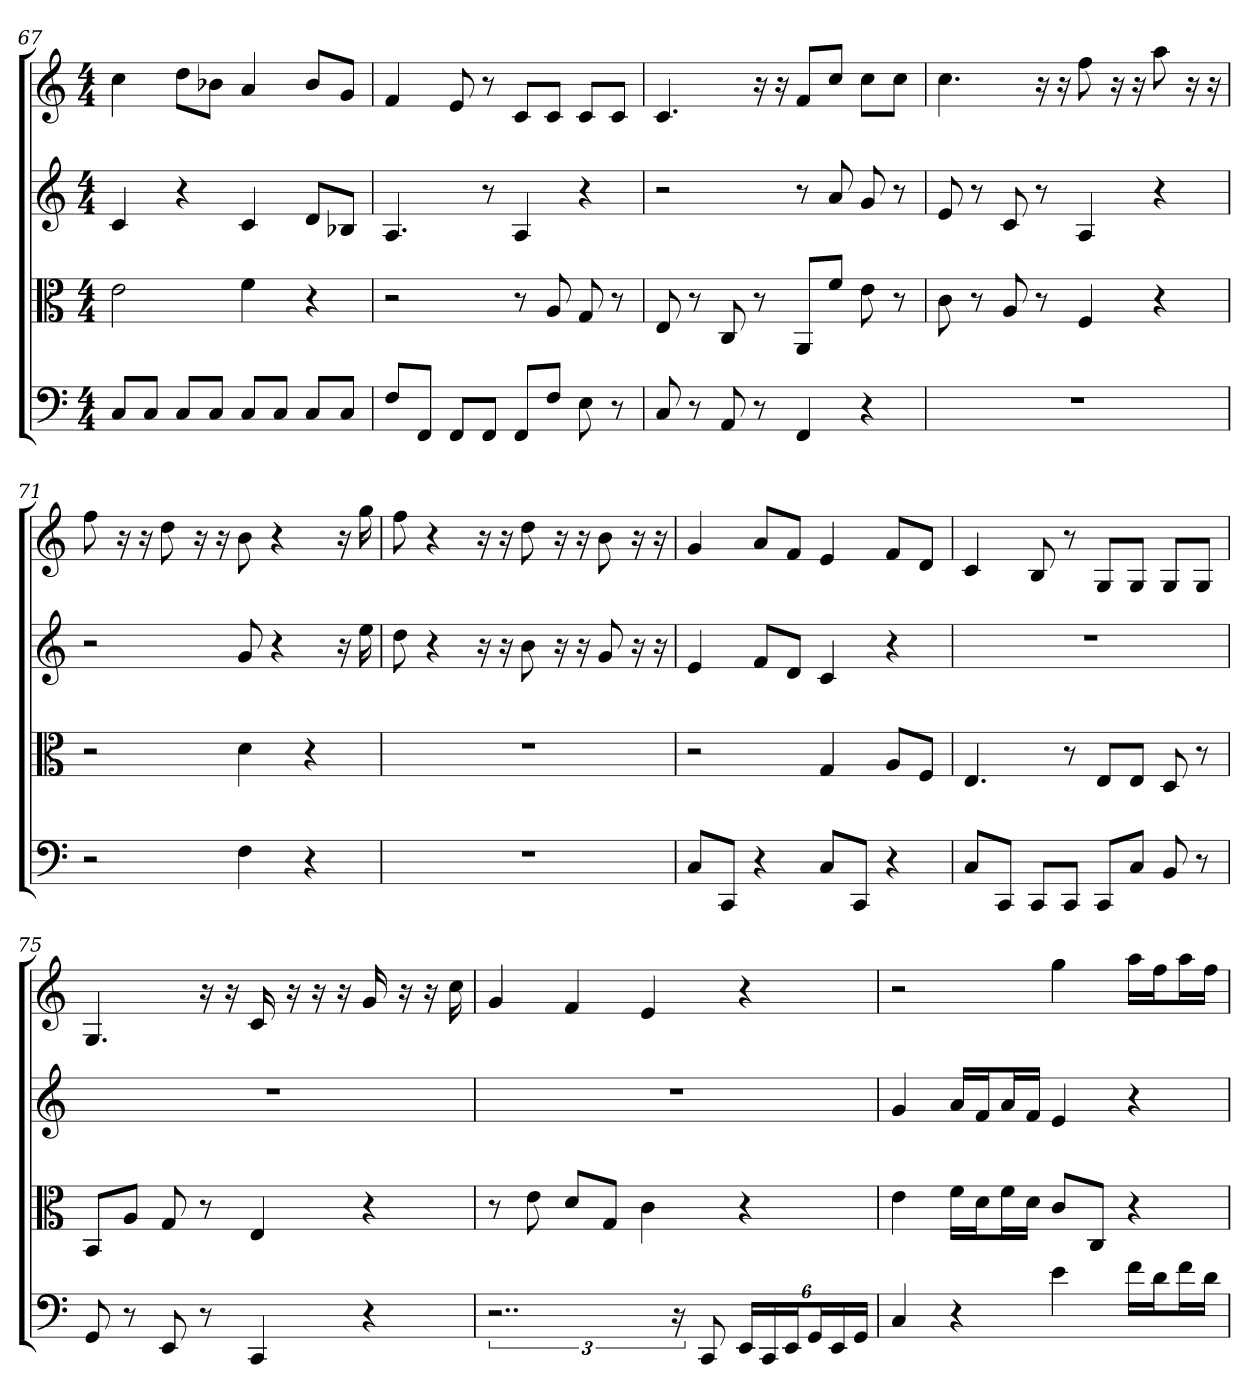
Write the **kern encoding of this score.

**kern	**kern	**kern	**kern
*part4	*part3	*part2	*part1
*staff4	*staff3	*staff2	*staff1
*clefF4	*clefC3	*clefG2	*clefG2
*k[]	*k[]	*k[]	*k[]
*C:	*C:	*C:	*C:
*M4/4	*M4/4	*M4/4	*M4/4
=67	=67	=67	=67
8C/L	2e	4c	4cc
8C/J	.	.	.
8C/L	.	4r	8dd\L
8C/J	.	.	8b-X\J
8C/L	4f	4c	4a
8C/J	.	.	.
8C/L	4r	8d/L	8b-/L
8C/J	.	8B-X/J	8g/J
=68	=68	=68	=68
8F/L	2r	4.A	4f
8FF/J	.	.	.
8FF/L	.	.	8e
8FF/J	.	8r	8r
8FF/L	8r	4A	8c/L
8F/J	8A	.	8c/J
8E	8G	4r	8c/L
8r	8r	.	8c/J
=69	=69	=69	=69
8C	8E	2r	4.c
8r	8r	.	.
8AA	8C	.	.
8r	8r	.	16r
.	.	.	16r
4FF	8AA/L	8r	8f/L
.	8f/J	8a	8cc/J
4r	8e	8g	8cc\L
.	8r	8r	8cc\J
=70	=70	=70	=70
1r	8c	8e	4.cc
.	8r	8r	.
.	8A	8c	.
.	8r	8r	16r
.	.	.	16r
.	4F	4A	8ff
.	.	.	16r
.	.	.	16r
.	4r	4r	8aa
.	.	.	16r
.	.	.	16r
=71	=71	=71	=71
2r	2r	2r	8ff
.	.	.	16r
.	.	.	16r
.	.	.	8dd
.	.	.	16r
.	.	.	16r
4F	4d	8g	8b
.	.	4r	4r
4r	4r	.	.
.	.	16r	16r
.	.	16ee	16gg
=72	=72	=72	=72
1r	1r	8dd	8ff
.	.	4r	4r
.	.	16r	16r
.	.	16r	16r
.	.	8b	8dd
.	.	16r	16r
.	.	16r	16r
.	.	8g	8b
.	.	16r	16r
.	.	16r	16r
=73	=73	=73	=73
8C/L	2r	4e	4g
8CC/J	.	.	.
4r	.	8f/L	8a/L
.	.	8d/J	8f/J
8C/L	4G	4c	4e
8CC/J	.	.	.
4r	8A/L	4r	8f/L
.	8F/J	.	8d/J
=74	=74	=74	=74
8C/L	4.E	1r	4c
8CC/J	.	.	.
8CC/L	.	.	8B
8CC/J	8r	.	8r
8CC/L	8E/L	.	8G/L
8C/J	8E/J	.	8G/J
8BB	8D	.	8G/L
8r	8r	.	8G/J
=75	=75	=75	=75
8GG	8BB/L	1r	4.G
8r	8A/J	.	.
8EE	8G	.	.
8r	8r	.	16r
.	.	.	16r
4CC	4E	.	16c
.	.	.	16r
.	.	.	16r
.	.	.	16r
4r	4r	.	16g
.	.	.	16r
.	.	.	16r
.	.	.	16cc
=76	=76	=76	=76
3..r	8r	1r	4g
.	8e	.	.
.	8d/L	.	4f
.	8G/J	.	.
.	4c	.	4e
24r	.	.	.
8CC	.	.	.
24EE/LL	4r	.	4r
24CC/	.	.	.
24EE/J	.	.	.
24GG/L	.	.	.
24EE/	.	.	.
24GG/JJ	.	.	.
=77	=77	=77	=77
4C	4e	4g	2r
4r	16f\LL	16a/LL	.
.	16d\J	16f/J	.
.	16f\L	16a/L	.
.	16d\JJ	16f/JJ	.
4e	8c/L	4e	4gg
.	8C/J	.	.
16f\LL	4r	4r	16aa\LL
16d\J	.	.	16ff\J
16f\L	.	.	16aa\L
16d\JJ	.	.	16ff\JJ
=	=	=	=
*-	*-	*-	*-
